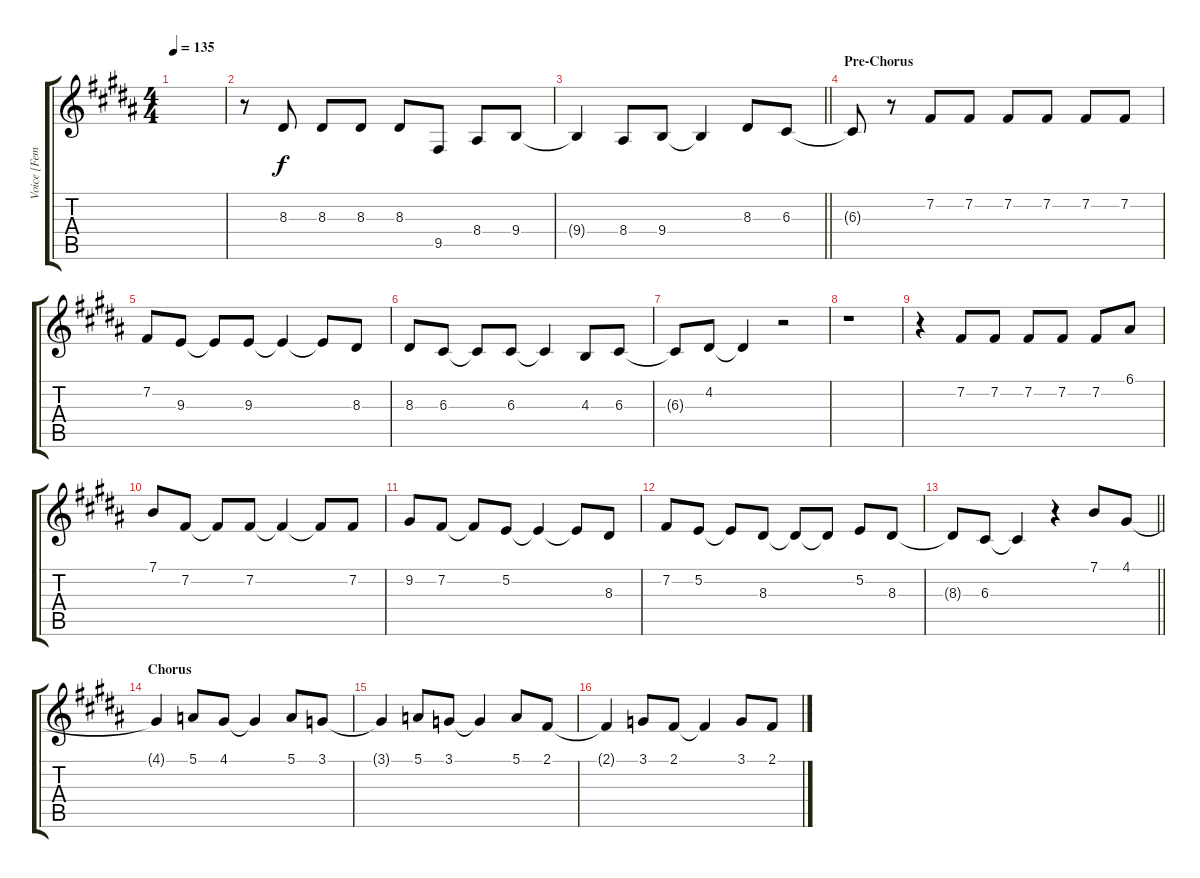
\track ("Voice [Female]" "Voice [Fem") {instrument pad1newage}
\staff {score tabs}
\tuning (E4 B3 G3 D3 A2 E2) {hide}
\ts (4 4)
\tempo 135
\clef g2
\ks b
|
r.8 8.3.8 8.3.8 8.3.8 8.3.8 9.5.8 8.4.8 9.4.8 |
\barLineRight lightlight
9.4{t}.4 8.4.8 9.4.8 9.4{t}.4 8.3.8 6.3.8 |
\section ("" "Pre-Chorus")
6.3{t}.8 r.8 7.2.8 7.2.8 7.2.8 7.2.8 7.2.8 7.2.8 |
7.2.8 9.3.8 9.3{t}.8 9.3.8 9.3{t}.4 9.3{t}.8 8.3.8 |
8.3.8 6.3.8 6.3{t}.8 6.3.8 6.3{t}.4 4.3.8 6.3.8 |
6.3{t}.8 4.2.8 4.2{t}.4 r.2 |
r.1 |
r.4 7.2.8 7.2.8 7.2.8 7.2.8 7.2.8 6.1.8 |
7.1.8 7.2.8 7.2{t}.8 7.2.8 7.2{t}.4 7.2{t}.8 7.2.8 |
9.2.8 7.2.8 7.2{t}.8 5.2.8 5.2{t}.4 5.2{t}.8 8.3.8 |
7.2.8 5.2.8 5.2{t}.8 8.3.8 8.3{t}.8 8.3{t}.8 5.2.8 8.3.8 |
\barLineRight lightlight
8.3{t}.8 6.3.8 6.3{t}.4 r.4 7.1.8 4.1.8 |
\section ("" "Chorus")
4.1{t}.4 5.1.8 4.1.8 4.1{t}.4 5.1.8 3.1.8 |
3.1{t}.4 5.1.8 3.1.8 3.1{t}.4 5.1.8 2.1.8 |
2.1{t}.4 3.1.8 2.1.8 2.1{t}.4 3.1.8 2.1.8
